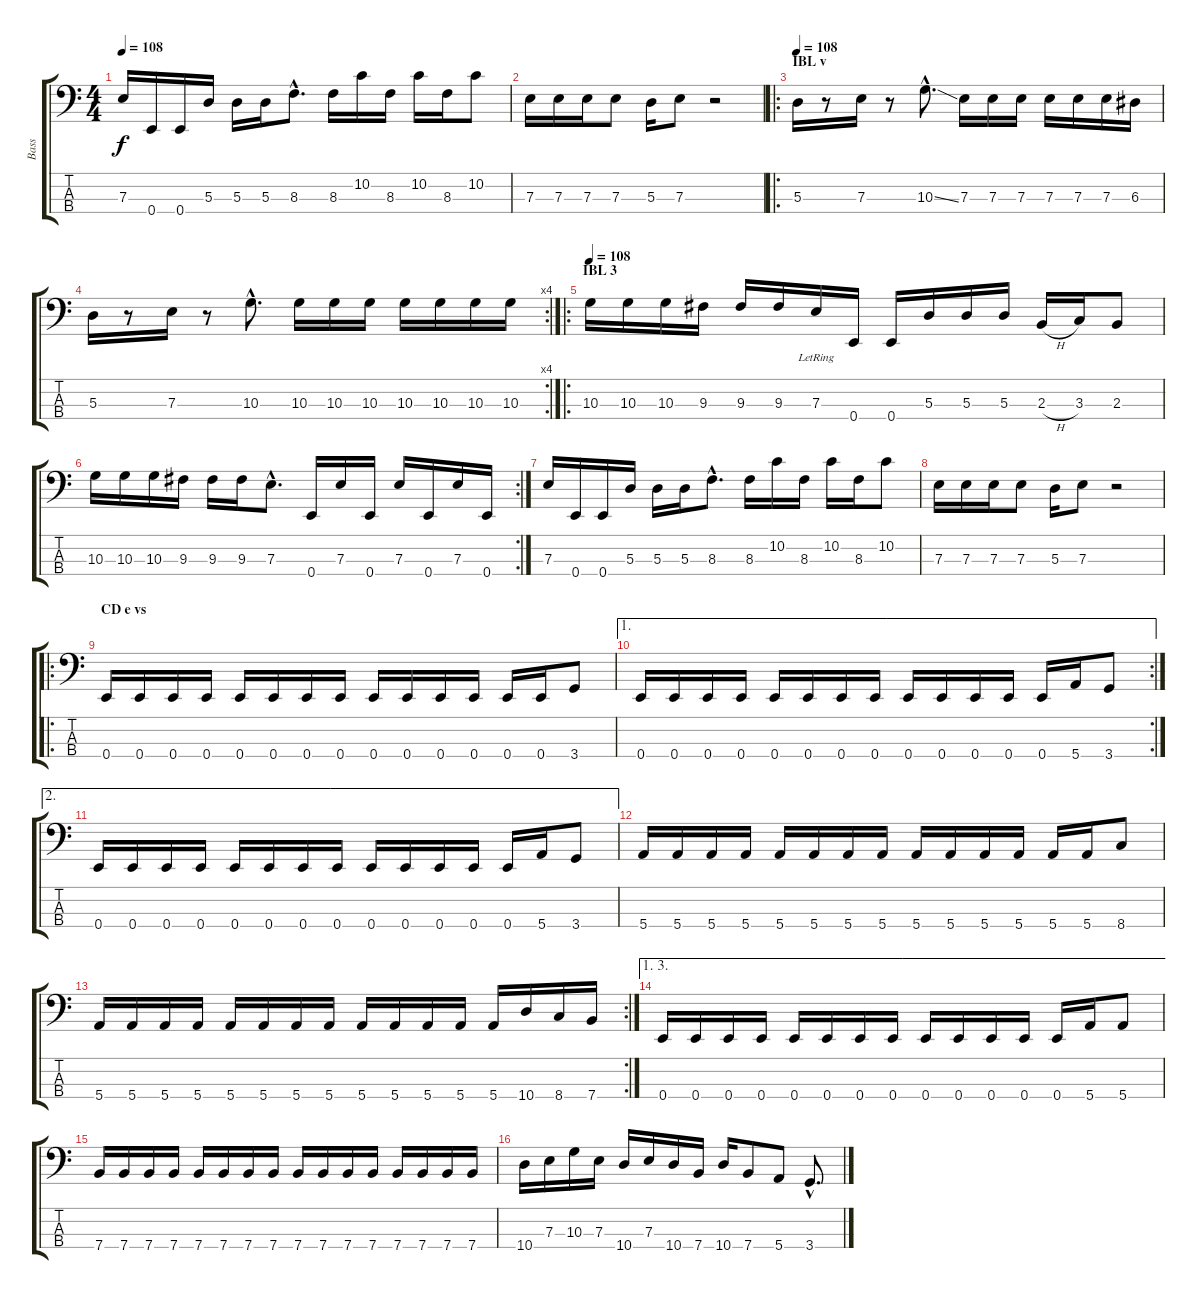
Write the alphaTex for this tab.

\track ("Bass" "Bass") {instrument electricbassfinger}
\staff {score tabs}
\tuning (G2 D2 A1 E1) {hide}
\ts (4 4)
\tempo 108
\clef f4
\ks c
7.3.16{dy f} 0.4.16 0.4.16 5.3.16 5.3.16 5.3.16 8.3{hac}.8{d} 8.3.16 10.2.16 8.3.16 10.2.16 8.3.16 10.2.8 |
7.3.16 7.3.16 7.3.16 7.3.8 5.3.16 7.3.8 r.2 |
\ro
\section ("" "IBL v")
\tempo 108
5.3.16 r.8 7.3.16 r.8 10.3{ss hac}.8{d} 7.3.16 7.3.16 7.3.16 7.3.16 7.3.16 7.3.16 6.3.16 |
\rc 4
5.3.16 r.8 7.3.16 r.8 10.3{hac}.8{d} 10.3.16 10.3.16 10.3.16 10.3.16 10.3.16 10.3.16 10.3.16 |
\ro
\section ("" "IBL 3")
\tempo 108
10.3.16 10.3.16 10.3.16 9.3.16 9.3.16 9.3.16 7.3{lr}.16 0.4.16 0.4.16 5.3.16 5.3.16 5.3.16 2.3{h}.16 3.3.16 2.3.8 |
\rc 2
10.3.16 10.3.16 10.3.16 9.3.16 9.3.16 9.3.16 7.3{hac}.8{d} 0.4.16 7.3.16 0.4.16 7.3.16 0.4.16 7.3.16 0.4.16 |
7.3.16 0.4.16 0.4.16 5.3.16 5.3.16 5.3.16 8.3{hac}.8{d} 8.3.16 10.2.16 8.3.16 10.2.16 8.3.16 10.2.8 |
7.3.16 7.3.16 7.3.16 7.3.8 5.3.16 7.3.8 r.2 |
\ro
\section ("" "CD e vs")
0.4.16 0.4.16 0.4.16 0.4.16 0.4.16 0.4.16 0.4.16 0.4.16 0.4.16 0.4.16 0.4.16 0.4.16 0.4.16 0.4.16 3.4.8 |
\ae 1
\rc 2
0.4.16 0.4.16 0.4.16 0.4.16 0.4.16 0.4.16 0.4.16 0.4.16 0.4.16 0.4.16 0.4.16 0.4.16 0.4.16 5.4.16 3.4.8 |
\ae 2
0.4.16 0.4.16 0.4.16 0.4.16 0.4.16 0.4.16 0.4.16 0.4.16 0.4.16 0.4.16 0.4.16 0.4.16 0.4.16 5.4.16 3.4.8 |
5.4.16 5.4.16 5.4.16 5.4.16 5.4.16 5.4.16 5.4.16 5.4.16 5.4.16 5.4.16 5.4.16 5.4.16 5.4.16 5.4.16 8.4.8 |
\rc 2
5.4.16 5.4.16 5.4.16 5.4.16 5.4.16 5.4.16 5.4.16 5.4.16 5.4.16 5.4.16 5.4.16 5.4.16 5.4.16 10.4.16 8.4.16 7.4.16 |
\ae (1 3)
0.4.16 0.4.16 0.4.16 0.4.16 0.4.16 0.4.16 0.4.16 0.4.16 0.4.16 0.4.16 0.4.16 0.4.16 0.4.16 5.4.16 5.4.8 |
7.4.16 7.4.16 7.4.16 7.4.16 7.4.16 7.4.16 7.4.16 7.4.16 7.4.16 7.4.16 7.4.16 7.4.16 7.4.16 7.4.16 7.4.16 7.4.16 |
10.4.16 7.3.16 10.3.16 7.3.16 10.4.16 7.3.16 10.4.16 7.4.16 10.4.16 7.4.8 5.4.8 3.4{hac}.8{d}
